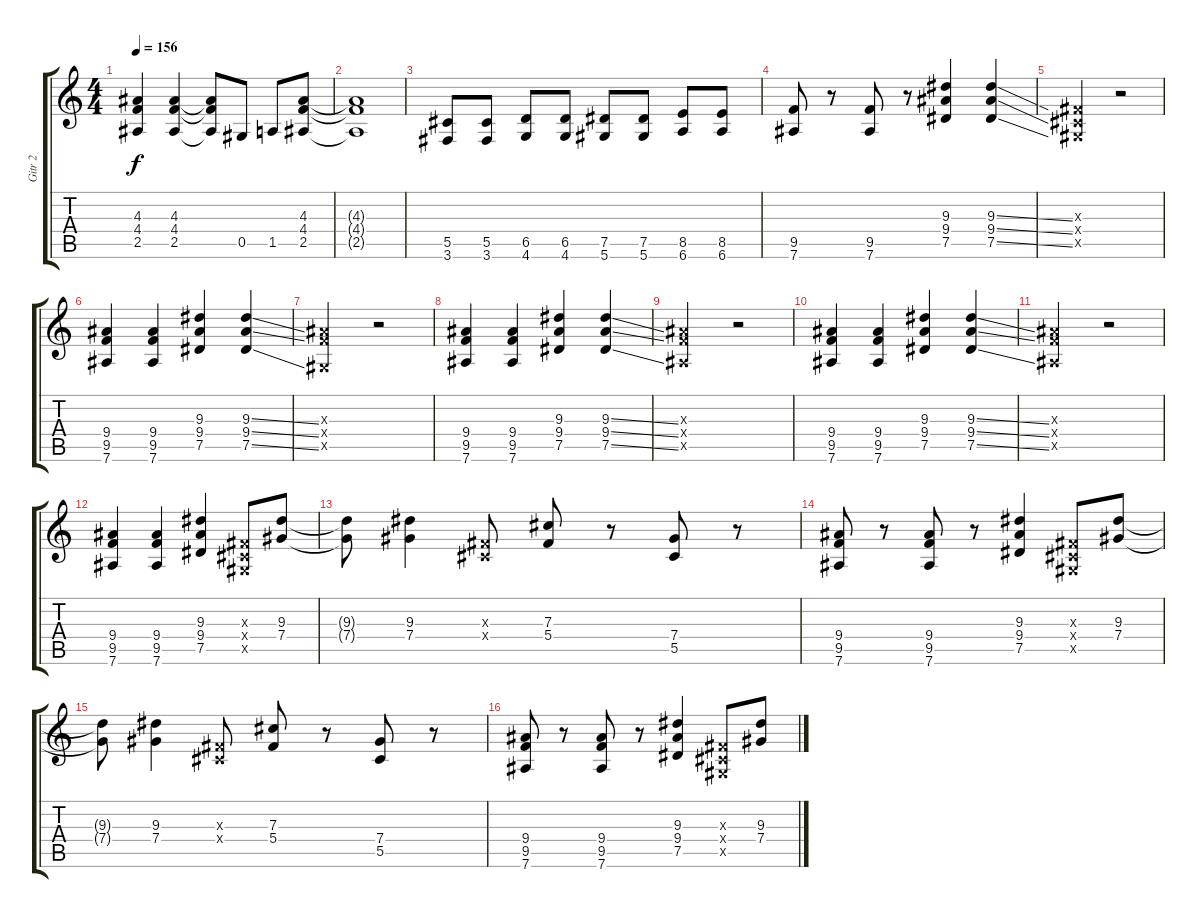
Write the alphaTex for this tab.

\track ("Gitr 2" "Gitr 2") {instrument overdrivenguitar}
\staff {score tabs}
\tuning (Eb4 Bb3 Gb3 Db3 Ab2 Eb2) {hide}
\ts (4 4)
\tempo 156
\clef g2
\ks c
(4.3 4.4 2.5).4{dy f} (4.3 4.4 2.5).4 (4.3{t} 4.4{t} 2.5{t}).8 0.5.8 1.5.8 (4.3 4.4 2.5).8 |
(4.3{t} 4.4{t} 2.5{t}).1 |
(5.5 3.6).8 (5.5 3.6).8 (6.5 4.6).8 (6.5 4.6).8 (7.5 5.6).8 (7.5 5.6).8 (8.5 6.6).8 (8.5 6.6).8 |
(9.5 7.6).8 r.8 (9.5 7.6).8 r.8 (9.3 9.4 7.5).4 (9.3{ss} 9.4{ss} 7.5{ss}).4 |
(0.3{x} 0.4{x} 0.5{x}).2 r.2 |
(9.4 9.5 7.6).4 (9.4 9.5 7.6).4 (9.3 9.4 7.5).4 (9.3{ss} 9.4{ss} 7.5{ss}).4 |
(4.3{x} 4.4{x} 0.5{x}).2 r.2 |
(9.4 9.5 7.6).4 (9.4 9.5 7.6).4 (9.3 9.4 7.5).4 (9.3{ss} 9.4{ss} 7.5{ss}).4 |
(4.3{x} 4.4{x} 2.5{x}).2 r.2 |
(9.4 9.5 7.6).4 (9.4 9.5 7.6).4 (9.3 9.4 7.5).4 (9.3{ss} 9.4{ss} 7.5{ss}).4 |
(4.3{x} 4.4{x} 2.5{x}).2 r.2 |
(9.4 9.5 7.6).4 (9.4 9.5 7.6).4 (9.3 9.4 7.5).4 (0.3{x} 0.4{x} 0.5{x}).8 (9.3 7.4).8 |
(9.3{t} 7.4{t}).8 (9.3 7.4).4 (0.3{x} 0.4{x}).8 (7.3 5.4).8 r.8 (7.4 5.5).8 r.8 |
(9.4 9.5 7.6).8 r.8 (9.4 9.5 7.6).8 r.8 (9.3 9.4 7.5).4 (0.3{x} 0.4{x} 0.5{x}).8 (9.3 7.4).8 |
(9.3{t} 7.4{t}).8 (9.3 7.4).4 (0.3{x} 0.4{x}).8 (7.3 5.4).8 r.8 (7.4 5.5).8 r.8 |
(9.4 9.5 7.6).8 r.8 (9.4 9.5 7.6).8 r.8 (9.3 9.4 7.5).4 (0.3{x} 0.4{x} 0.5{x}).8 (9.3 7.4).8
